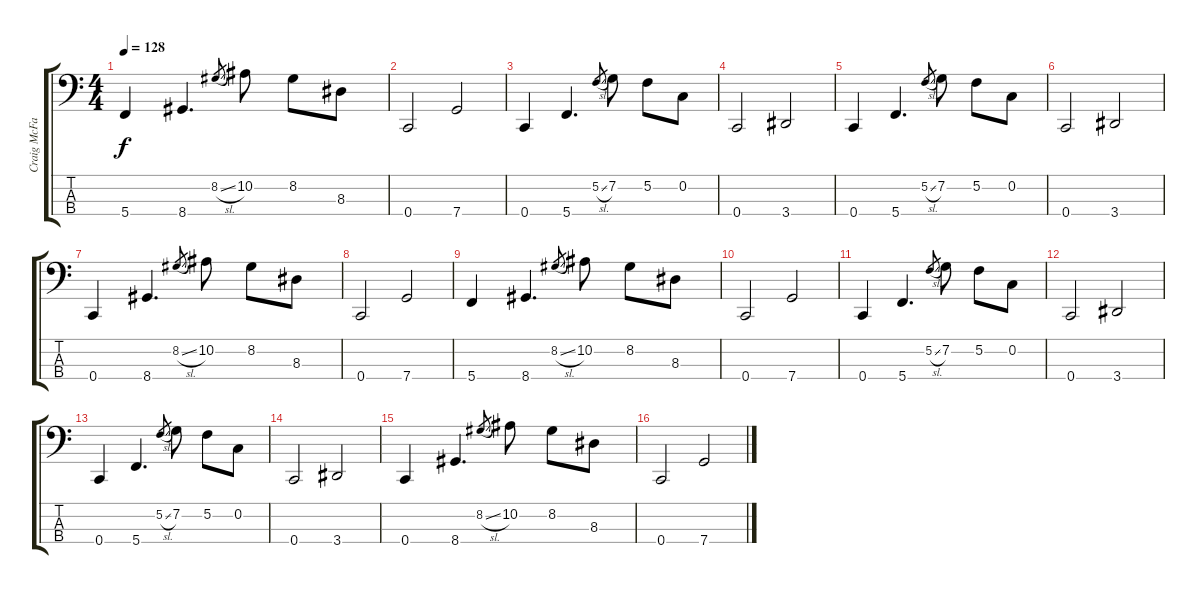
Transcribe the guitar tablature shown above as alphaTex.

\track ("Craig McFarland" "Craig McFa") {instrument electricbasspick}
\staff {score tabs}
\tuning (G2 C2 G1 C1) {hide}
\ts (4 4)
\tempo 128
\clef f4
\ks c
5.4.4{dy f} 8.4.4{d} 8.2{sl}.8{gr} 10.2.8 8.2.8 8.3.8 |
0.4.2 7.4.2 |
0.4.4 5.4.4{d} 5.2{sl}.8{gr} 7.2.8 5.2.8 0.2.8 |
0.4.2 3.4.2 |
0.4.4 5.4.4{d} 5.2{sl}.8{gr} 7.2.8 5.2.8 0.2.8 |
0.4.2 3.4.2 |
0.4.4 8.4.4{d} 8.2{sl}.8{gr} 10.2.8 8.2.8 8.3.8 |
0.4.2 7.4.2 |
5.4.4 8.4.4{d} 8.2{sl}.8{gr} 10.2.8 8.2.8 8.3.8 |
0.4.2 7.4.2 |
0.4.4 5.4.4{d} 5.2{sl}.8{gr} 7.2.8 5.2.8 0.2.8 |
0.4.2 3.4.2 |
0.4.4 5.4.4{d} 5.2{sl}.8{gr} 7.2.8 5.2.8 0.2.8 |
0.4.2 3.4.2 |
0.4.4 8.4.4{d} 8.2{sl}.8{gr} 10.2.8 8.2.8 8.3.8 |
0.4.2 7.4.2
